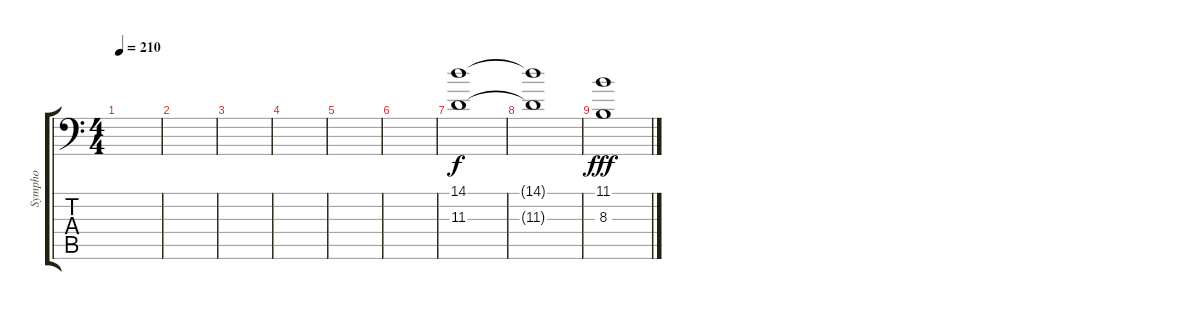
\track ("Sympho" "Sympho") {instrument stringensemble1}
\staff {score tabs}
\tuning (C4 G3 Eb3 Bb2 F2 Bb1) {hide}
\ts (4 4)
\tempo 210
\clef f4
\ks c
|
|
|
|
|
|
(14.1 11.3).1 |
(14.1{t} 11.3{t}).1 |
(11.1 8.3).1{dy fff}
